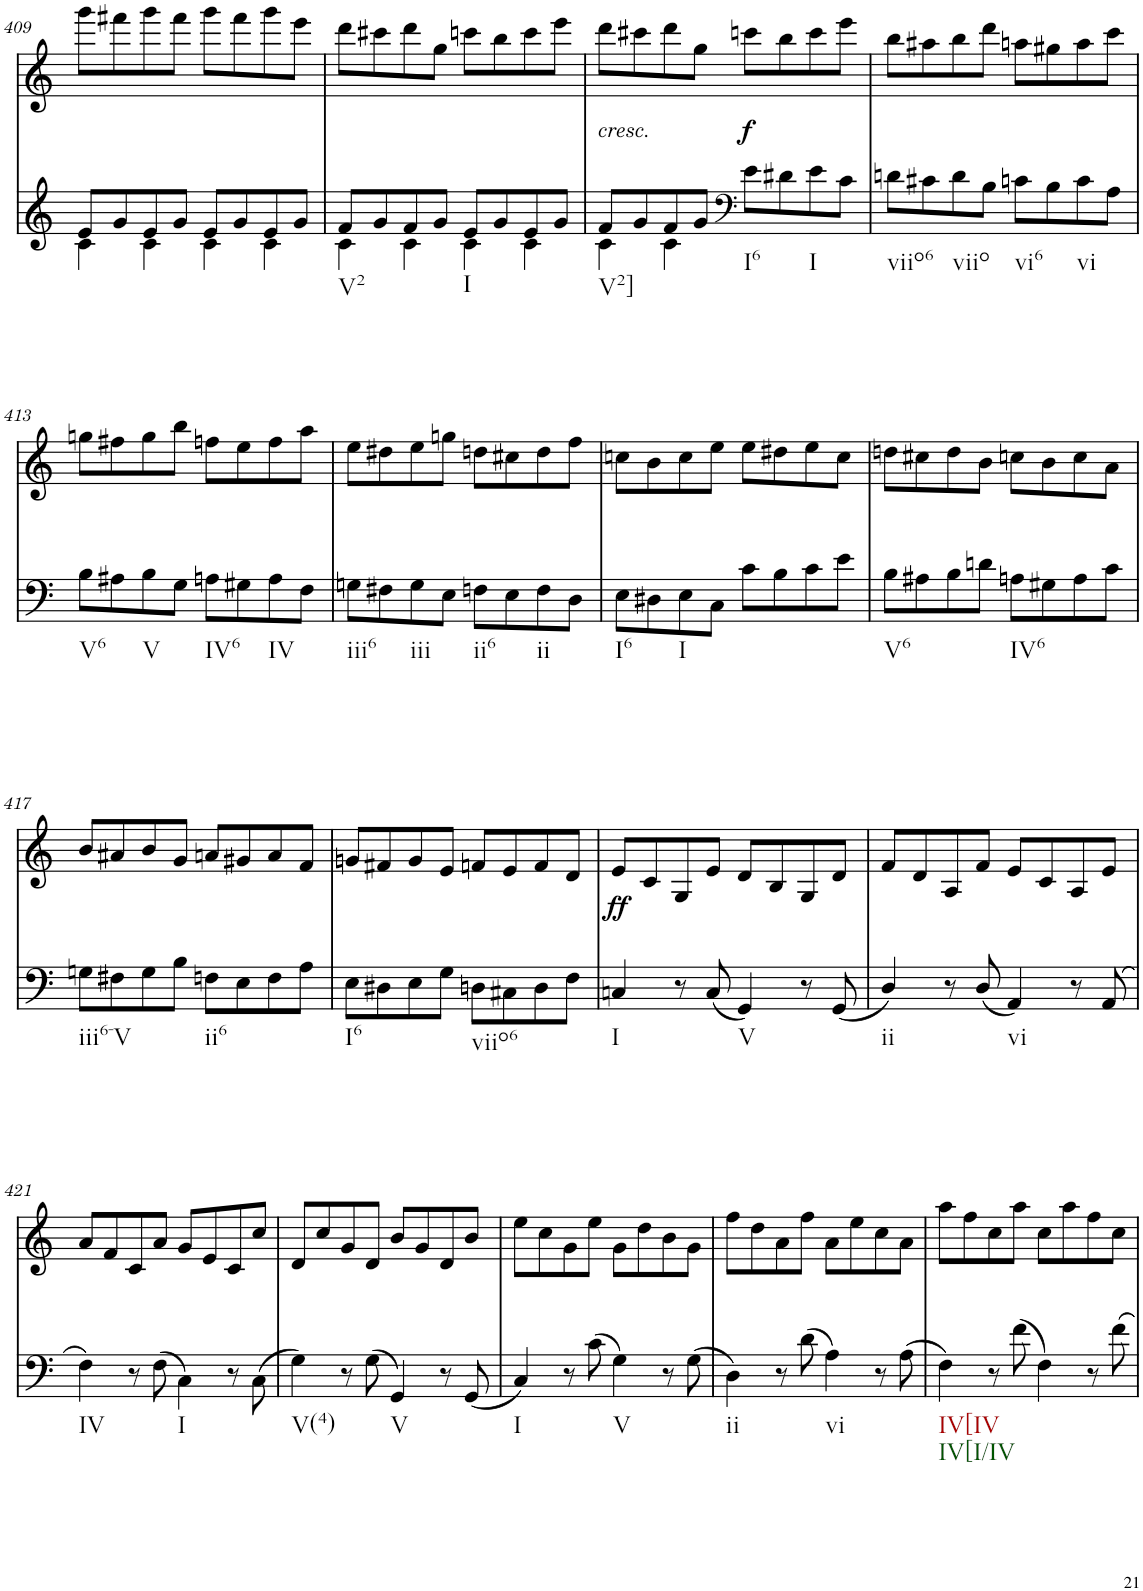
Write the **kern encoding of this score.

**kern	**kern	**text	**dynam
*part2	*part1	*part1	*part1
*staff2	*staff1	*staff1	*staff1
*I"piano	*I"piano	*	*
*I'Pno	*I'Pno	*	*
!!LO:PB:g=z
*clefG2	*clefG2	*	*
*k[]	*k[]	*	*
*C:	*C:	*	*
*M2/2	*M2/2	*	*
*met(c|)	*met(c|)	*	*
=409	=409	=409	=409
*^	*	*	*
8e/L	4c\	8ggg\L	.	.
8g/	.	8fff#X\	.	.
8e/	4c\	8ggg\	.	.
8g/J	.	8fff#\J	.	.
8e/L	4c\	8ggg\L	.	.
8g/	.	8fff#\	.	.
8e/	4c\	8ggg\	.	.
8g/J	.	8eee\J	.	.
=410	=410	=410	=410	=410
!LO:TX:b:t=V2	!	!	!	!
8f/L	4c\	8ddd\L	.	.
8g/	.	8ccc#X\	.	.
8f/	4c\	8ddd\	.	.
8g/J	.	8gg\J	.	.
!LO:TX:b:t=I	!	!	!	!
8e/L	4c\	8cccn\L	.	.
8g/	.	8bb\	.	.
8e/	4c\	8ccc\	.	.
8g/J	.	8eee\J	.	.
=411	=411	=411	=411	=411
!	!	!LO:TX:b:i:t=cresc.	!	!
!LO:TX:b:t=V2]	!	!	!	!
!	!	!	!LO:LY:b	!
4c\	8f/L	8ddd\L	<	.
.	8g/	8ccc#X\	.	.
4c\	8f/	8ddd\	.	.
.	8g/J	8gg\J	.	.
*clefF4	*	*	*	*
!LO:TX:b:t=I6	!	!	!	!
!	!	!	!LO:LY:b	!LO:DY:b
8e\L	2ryy	8cccn\L	f	f
8d#X\	.	8bb\	.	.
!LO:TX:b:t=I	!	!	!	!
8e\	.	8ccc\	.	.
8c\J	.	8eee\J	.	.
*v	*v	*	*	*
=412	=412	=412	=412
!LO:TX:b:t=viio6	!	!	!
8dn\L	8bb\L	.	.
8c#X\	8aa#X\	.	.
!LO:TX:b:t=viio	!	!	!
8d\	8bb\	.	.
8B\J	8ddd\J	.	.
!LO:TX:b:t=vi6	!	!	!
8cn\L	8aan\L	.	.
8B\	8gg#X\	.	.
!LO:TX:b:t=vi	!	!	!
8c\	8aa\	.	.
8A\J	8ccc\J	.	.
!!LO:LB:g=z
=413	=413	=413	=413
!LO:TX:b:t=V6	!	!	!
8B\L	8ggn\L	.	.
8A#X\	8ff#X\	.	.
!LO:TX:b:t=V	!	!	!
8B\	8gg\	.	.
8G\J	8bb\J	.	.
!LO:TX:b:t=IV6	!	!	!
8An\L	8ffn\L	.	.
8G#X\	8ee\	.	.
!LO:TX:b:t=IV	!	!	!
8A\	8ff\	.	.
8F\J	8aa\J	.	.
=414	=414	=414	=414
!LO:TX:b:t=iii6	!	!	!
8Gn\L	8ee\L	.	.
8F#X\	8dd#X\	.	.
!LO:TX:b:t=iii	!	!	!
8G\	8ee\	.	.
8E\J	8ggn\J	.	.
!LO:TX:b:t=ii6	!	!	!
8Fn\L	8ddn\L	.	.
8E\	8cc#X\	.	.
!LO:TX:b:t=ii	!	!	!
8F\	8dd\	.	.
8D\J	8ff\J	.	.
=415	=415	=415	=415
!LO:TX:b:t=I6	!	!	!
8E\L	8ccn\L	.	.
8D#X\	8b\	.	.
!LO:TX:b:t=I	!	!	!
8E\	8cc\	.	.
8C\J	8ee\J	.	.
8c\L	8ee\L	.	.
8B\	8dd#X\	.	.
8c\	8ee\	.	.
8e\J	8cc\J	.	.
=416	=416	=416	=416
!LO:TX:b:t=V6	!	!	!
8B\L	8ddn\L	.	.
8A#X\	8cc#X\	.	.
8B\	8dd\	.	.
8dn\J	8b\J	.	.
!LO:TX:b:t=IV6	!	!	!
8An\L	8ccn\L	.	.
8G#X\	8b\	.	.
8A\	8cc\	.	.
8c\J	8a\J	.	.
!!LO:LB:g=z
=417	=417	=417	=417
!LO:TX:b:t=iii6-V	!	!	!
8Gn\L	8b/L	.	.
8F#X\	8a#X/	.	.
8G\	8b/	.	.
8B\J	8g/J	.	.
!LO:TX:b:t=ii6	!	!	!
8Fn\L	8an/L	.	.
8E\	8g#X/	.	.
8F\	8a/	.	.
8A\J	8f/J	.	.
=418	=418	=418	=418
!LO:TX:b:t=I6	!	!	!
8E\L	8gn/L	.	.
8D#X\	8f#X/	.	.
8E\	8g/	.	.
8G\J	8e/J	.	.
!LO:TX:b:t=viio6	!	!	!
8Dn\L	8fn/L	.	.
8C#X\	8e/	.	.
8D\	8f/	.	.
8F\J	8d/J	.	.
=419	=419	=419	=419
!LO:TX:b:t=I	!	!	!
!	!	!LO:LY:b	!LO:DY:b
4Cn/	8e/L	ff	ff
.	8c/	.	.
8r	8G/	.	.
(8C/	8e/J	.	.
!LO:TX:b:t=V	!	!	!
4GG/)	8d/L	.	.
.	8B/	.	.
8r	8G/	.	.
(8GG/	8d/J	.	.
=420	=420	=420	=420
!LO:TX:b:t=ii	!	!	!
4D/)	8f/L	.	.
.	8d/	.	.
8r	8A/	.	.
(8D/	8f/J	.	.
!LO:TX:b:t=vi	!	!	!
4AA/)	8e/L	.	.
.	8c/	.	.
8r	8A/	.	.
(8AA/	8e/J	.	.
!!LO:LB:g=z
=421	=421	=421	=421
!LO:TX:b:t=IV	!	!	!
4F\)	8a/L	.	.
.	8f/	.	.
8r	8c/	.	.
(8F\	8a/J	.	.
!LO:TX:b:t=I	!	!	!
4C\)	8g/L	.	.
.	8e/	.	.
8r	8c/	.	.
(8C\	8cc/J	.	.
=422	=422	=422	=422
!LO:TX:b:t=V(4)	!	!	!
4G\)	8d/L	.	.
.	8cc/	.	.
8r	8g/	.	.
(8G\	8d/J	.	.
!LO:TX:b:t=V	!	!	!
4GG/)	8b/L	.	.
.	8g/	.	.
8r	8d/	.	.
(8GG/	8b/J	.	.
=423	=423	=423	=423
!LO:TX:b:t=I	!	!	!
4C/)	8ee\L	.	.
.	8cc\	.	.
8r	8g\	.	.
(8c\	8ee\J	.	.
!LO:TX:b:t=V	!	!	!
4G\)	8g\L	.	.
.	8dd\	.	.
8r	8b\	.	.
(8G\	8g\J	.	.
=424	=424	=424	=424
!LO:TX:b:t=ii	!	!	!
4D\)	8ff\L	.	.
.	8dd\	.	.
8r	8a\	.	.
(8d\	8ff\J	.	.
!LO:TX:b:t=vi	!	!	!
4A\)	8a\L	.	.
.	8ee\	.	.
8r	8cc\	.	.
(8A\	8a\J	.	.
=425	=425	=425	=425
!LO:TX:b:t=IV[IV	!	!	!
!LO:TX:b:t=IV[I/IV	!	!	!
4F\)	8aa\L	.	.
.	8ff\	.	.
8r	8cc\	.	.
(8f\	8aa\J	.	.
4F\)	8cc\L	.	.
.	8aa\	.	.
8r	8ff\	.	.
8f\	8cc\J	.	.
=	=	=	=
*-	*-	*-	*-
